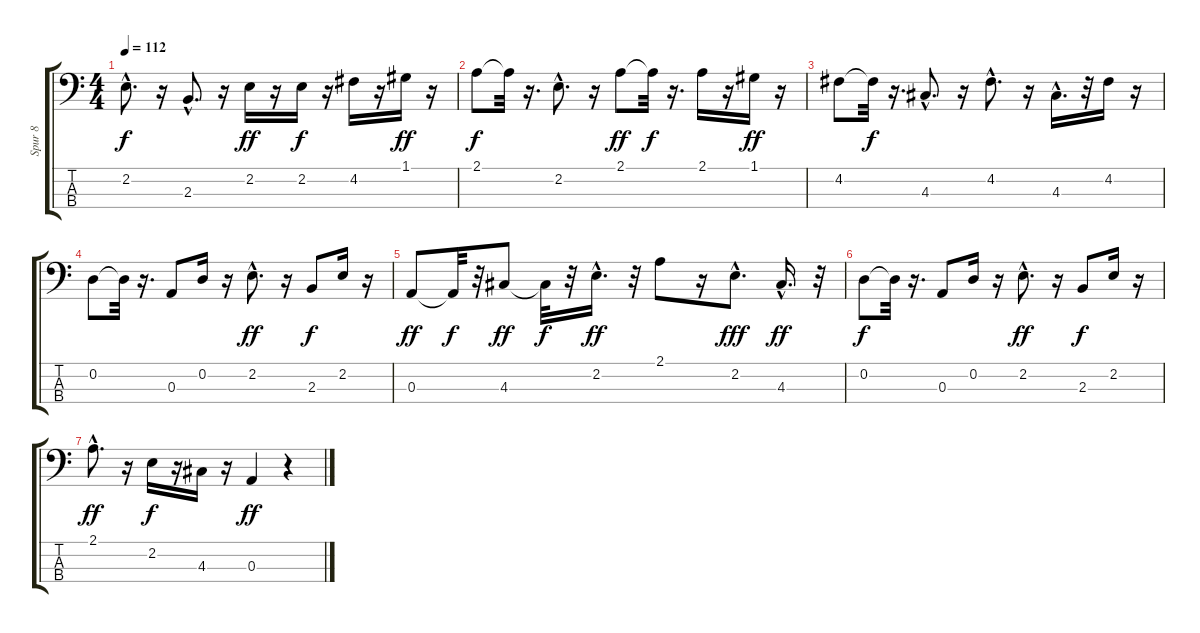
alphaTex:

\track ("Spur 8" "Spur 8") {instrument electricbasspick}
\staff {score tabs}
\tuning (G2 D2 A1 E1) {hide}
\ts (4 4)
\tempo 112
\clef f4
\ks c
2.2{hac}.8{d dy f} r.16 2.3{hac}.8{d} r.16 2.2.16{dy ff} r.16 2.2.16{dy f} r.16 4.2.16 r.16 1.1.16{dy ff} r.16 |
2.1.8{dy f} 2.1{t}.32 r.16{d} 2.2{hac}.8{d} r.16 2.1.8{dy ff} 2.1{t}.32{dy f} r.16{d} 2.1.16 r.16 1.1.16{dy ff} r.16 |
4.2.8 4.2{t}.32{dy f} r.16{d} 4.3{hac}.8{d} r.16 4.2{hac}.8{d} r.16 4.3{hac}.16{d} r.32 4.2.16 r.16 |
0.2.8 0.2{t}.32 r.16{d} 0.3.8 0.2.16 r.16 2.2{hac}.8{d dy ff} r.16 2.3.8{dy f} 2.2.16 r.16 |
0.3.8{dy ff} 0.3{t}.32{dy f} r.32 4.3.8{dy ff} 4.3{t}.32{dy f} r.32 2.2{hac}.16{d dy ff} r.32 2.1.8 r.16 2.2{hac}.8{d dy fff} 4.3{hac}.16{d dy ff} r.32 |
0.2.8{dy f} 0.2{t}.32 r.16{d} 0.3.8 0.2.16 r.16 2.2{hac}.8{d dy ff} r.16 2.3.8{dy f} 2.2.16 r.16 |
2.1{hac}.8{d dy ff} r.16 2.2.16{dy f} r.16 4.3.16 r.16 0.3.4{dy ff} r.4
